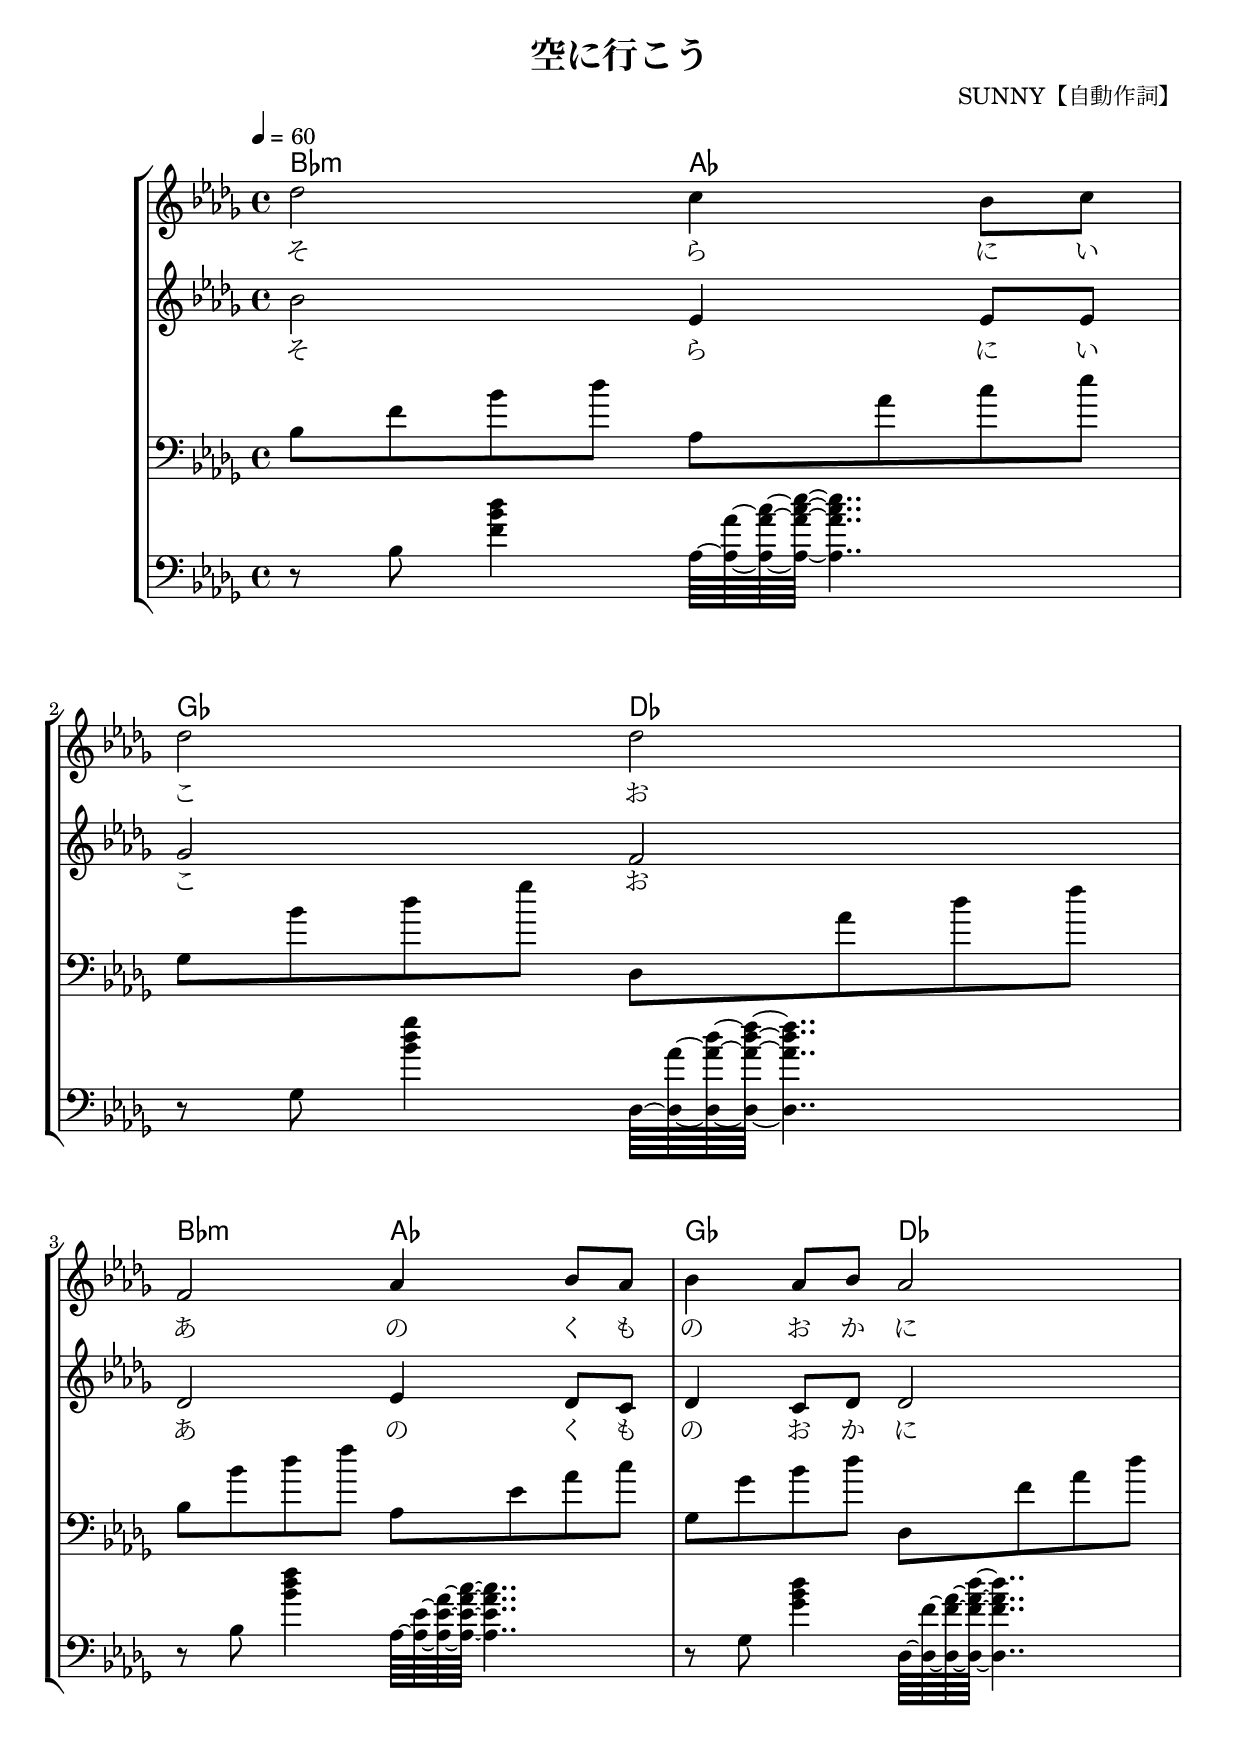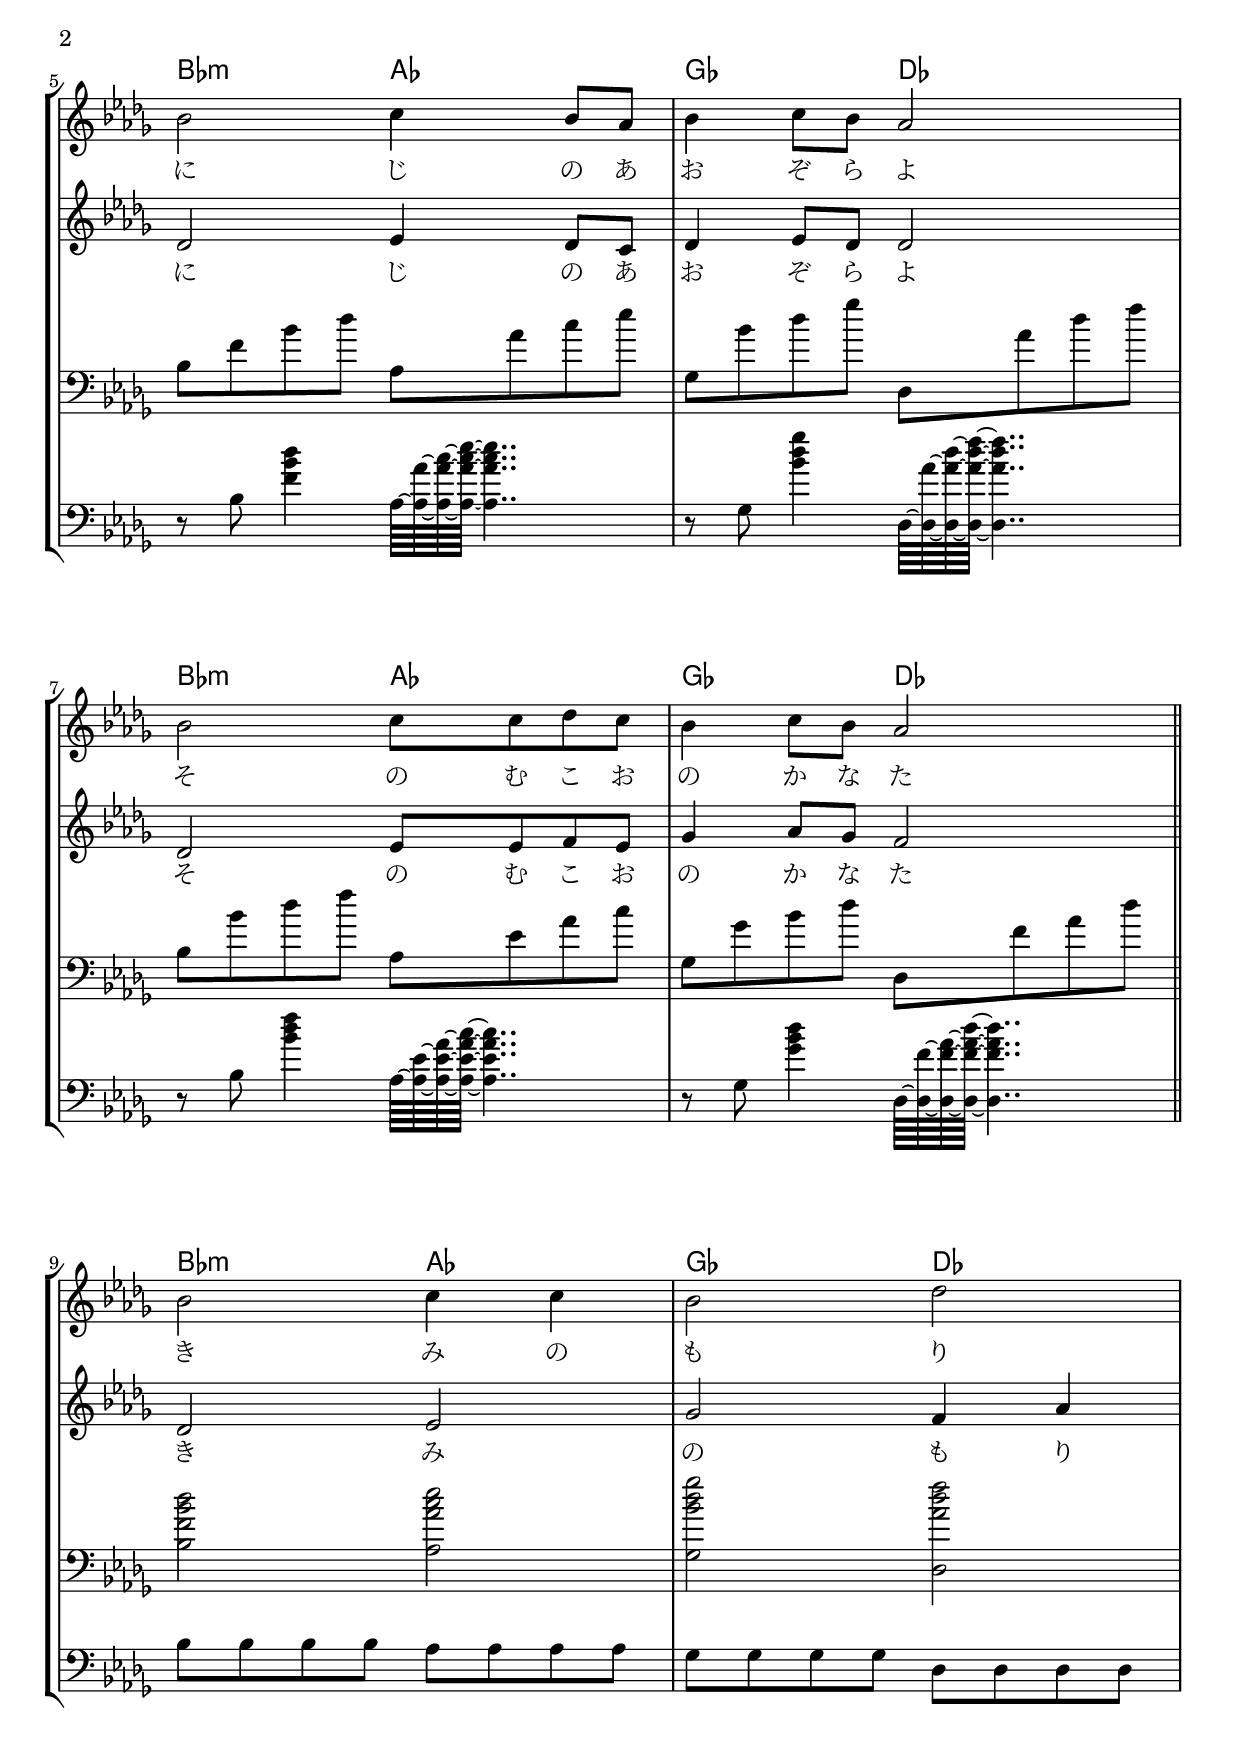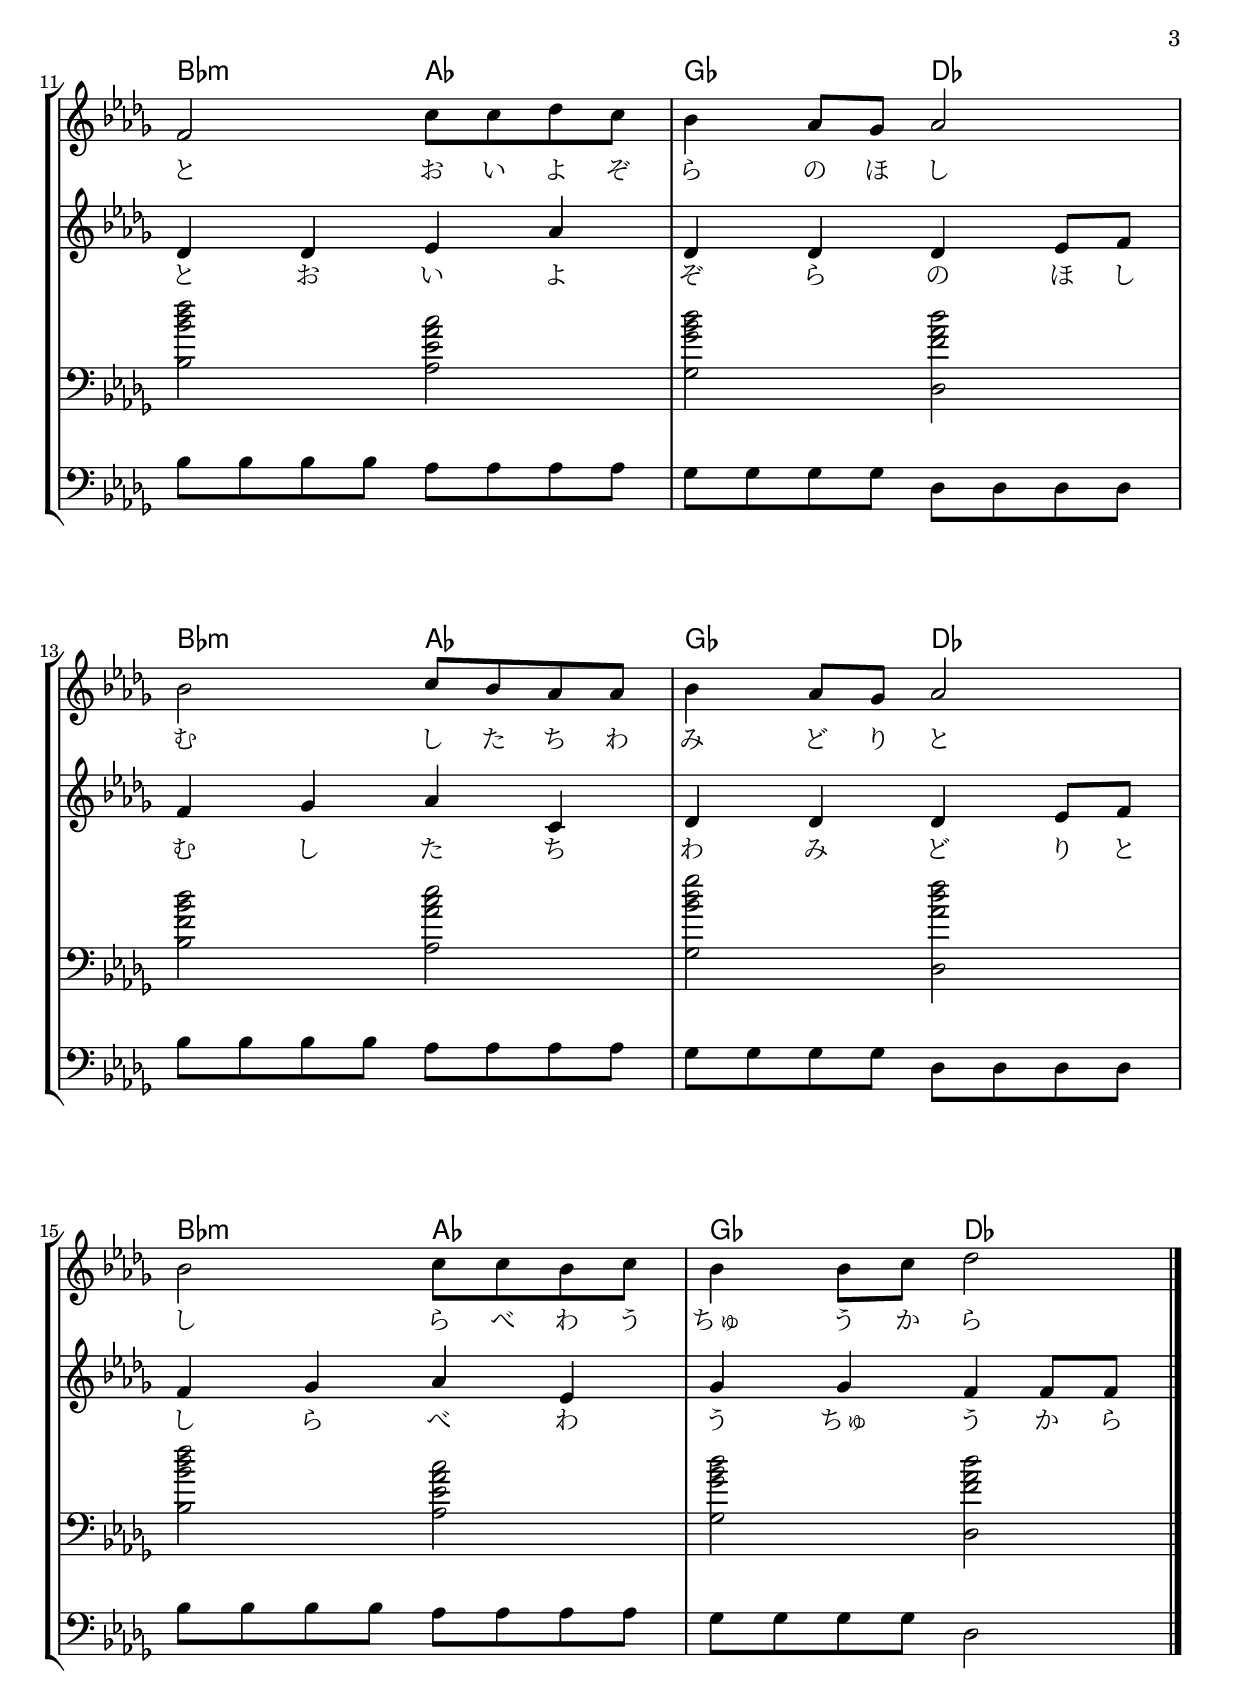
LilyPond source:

\version "2.12.1"

\header {
	title = \markup {空に行こう}
	composer = \markup \center-column {SUNNY【自動作詞】}
}

harmony = \chordmode {
	bes2:m as ges des bes:m as ges des bes:m as ges des bes:m as ges des 

	bes:m as ges des bes:m as ges des bes:m as ges des bes:m as ges des 
}

melody = {
	\set Staff.midiInstrument = #"fss0.31"
		\key des \major
	\tempo 4 = 60
des''2  c''4  bes'8  c''8 
	des''2  des''2 
	f'2  as'4  bes'8  as'8 
	bes'4  as'8  bes'8  as'2 
	bes'2  c''4  bes'8  as'8 
	bes'4  c''8  bes'8  as'2 
	bes'2  c''8  c''8  des''8  c''8 
	bes'4  c''8  bes'8  as'2
	\set Staff.midiInstrument = #"fss0.31"
	bes'2  c''4  c''4 
	bes'2  des''2 
	f'2  c''8  c''8  des''8  c''8 
	bes'4  as'8  ges'8  as'2 
	bes'2  c''8  bes'8  as'8  as'8 
	bes'4  as'8  ges'8  as'2 
	bes'2  c''8  c''8  bes'8  c''8 
	bes'4  bes'8  c''8  des''2
	\bar "|."
}

words = \lyricmode {
	そ  ら  に  い  こ  お  あ  の  く  も  の  お  か  に  に  じ  の  あ  お  ぞ  ら  よ  そ  の  む  こ  お  の  か  な  た  
	き  み  の  も  り  と  お  い  よ  ぞ  ら  の  ほ  し  む  し  た  ち  わ  み  ど  り  と  し  ら  べ  わ  う  ちゅ  う  か  ら  
}

secondmelody = {
	\set Staff.midiInstrument = #"fss0.35"
		\key des \major
	\tempo 4 = 60
bes'2  es'4  es'8  es'8 
	ges'2  f'2 
	des'2  es'4  des'8  c'8 
	des'4  c'8  des'8  des'2 
	des'2  es'4  des'8  c'8 
	des'4  es'8  des'8  des'2 
	des'2  es'8  es'8  f'8  es'8 
	ges'4  as'8  ges'8  f'2
	\set Staff.midiInstrument = #"fss0.32"
	des'2  es'2 
	ges'2  f'4  as'4 
	des'4  des'4  es'4  as'4 
	des'4  des'4  des'4  es'8  f'8 
	f'4  ges'4  as'4  c'4 
	des'4  des'4  des'4  es'8  f'8 
	f'4  ges'4  as'4  es'4 
	ges'4  ges'4  f'4  f'8  f'8
	\bar "|."
}

secondwords = \lyricmode {
	そ  ら  に  い  こ  お  あ  の  く  も  の  お  か  に  に  じ  の  あ  お  ぞ  ら  よ  そ  の  む  こ  お  の  か  な  た  
	き  み  の  も  り  と  お  い  よ  ぞ  ら  の  ほ  し  む  し  た  ち  わ  み  ど  り  と  し  ら  べ  わ  う  ちゅ  う  か  ら  
}

tempochange = {
	\tempo 4 = 60
	r1 | r1 | r1 | r1 | r1 | r1 | r1 | r1 \bar "||"
	\tempo 4 = 60
	r1 | r1 | r1 | r1 | r1 | r1 | r1 | r1 \bar "|."
}

mainacc = {
	\clef bass
	\set Staff.midiInstrument = #"Acoustic Guitar (steel)"
	\key des \major
	\tempo 4 = 60
	bes8 f'8 bes'8 des''8
	as8 as'8 c''8 es''8
	ges8 bes'8 des''8 ges''8
	des8 as'8 des''8 f''8
	bes8 bes'8 des''8 f''8
	as8 es'8 as'8 c''8
	ges8 ges'8 bes'8 des''8
	des8 f'8 as'8 des''8
	bes8 f'8 bes'8 des''8
	as8 as'8 c''8 es''8
	ges8 bes'8 des''8 ges''8
	des8 as'8 des''8 f''8
	bes8 bes'8 des''8 f''8
	as8 es'8 as'8 c''8
	ges8 ges'8 bes'8 des''8
	des8 f'8 as'8 des''8
	\bar "||"

	\set Staff.midiInstrument = #"Ocarina"
	<bes f' bes' des''>2
	<as as' c'' es''>2
	<ges bes' des'' ges''>2
	<des as' des'' f''>2
	<bes bes' des'' f''>2
	<as es' as' c''>2
	<ges ges' bes' des''>2
	<des f' as' des''>2
	<bes f' bes' des''>2
	<as as' c'' es''>2
	<ges bes' des'' ges''>2
	<des as' des'' f''>2
	<bes bes' des'' f''>2
	<as es' as' c''>2
	<ges ges' bes' des''>2
	<des f' as' des''>2
	\bar "|."
}

subacc = {
	\clef bass
	\set Staff.midiInstrument = #"Harmonica"
	\key des \major
	\tempo 4 = 60
	r8 bes8 <f' bes' des''>4
	as64~ <as~ as'~> <as~ as'~ c''~> <as as' c'' es''>~ <as as' c'' es''>4..
	r8 ges8 <bes' des'' ges''>4
	des64~ <des~ as'~> <des~ as'~ des''~> <des as' des'' f''>~ <des as' des'' f''>4..
	r8 bes8 <bes' des'' f''>4
	as64~ <as~ es'~> <as~ es'~ as'~> <as es' as' c''>~ <as es' as' c''>4..
	r8 ges8 <ges' bes' des''>4
	des64~ <des~ f'~> <des~ f'~ as'~> <des f' as' des''>~ <des f' as' des''>4..
	r8 bes8 <f' bes' des''>4
	as64~ <as~ as'~> <as~ as'~ c''~> <as as' c'' es''>~ <as as' c'' es''>4..
	r8 ges8 <bes' des'' ges''>4
	des64~ <des~ as'~> <des~ as'~ des''~> <des as' des'' f''>~ <des as' des'' f''>4..
	r8 bes8 <bes' des'' f''>4
	as64~ <as~ es'~> <as~ es'~ as'~> <as es' as' c''>~ <as es' as' c''>4..
	r8 ges8 <ges' bes' des''>4
	des64~ <des~ f'~> <des~ f'~ as'~> <des f' as' des''>~ <des f' as' des''>4..
	\bar "||"

	\set Staff.midiInstrument = #"Acoustic Guitar (nylon)"
	bes8 bes8 bes8 bes8
	as8 as8 as8 as8
	ges8 ges8 ges8 ges8
	des8 des8 des8 des8
	bes8 bes8 bes8 bes8
	as8 as8 as8 as8
	ges8 ges8 ges8 ges8
	des8 des8 des8 des8
	bes8 bes8 bes8 bes8
	as8 as8 as8 as8
	ges8 ges8 ges8 ges8
	des8 des8 des8 des8
	bes8 bes8 bes8 bes8
	as8 as8 as8 as8
	ges8 ges8 ges8 ges8
	des2
	\bar "|."
}

percA = {
	\drummode {
	r1 |r1 |r1 |r1 |r1 |r1 |r1 |r1 \bar "||"
	r1  |r1  |r1  |r1  |r1  |r1  |r1  |r2 r8 hho4 hho8  \bar "|."
	}
}

percB = {
	\drummode {
	r1 |r1 |r1 |r1 |r1 |r1 |r1 |r1 \bar "||"
	r4. hhp2 hhp8  |r4. hhp2 hhp8  |r4. hhp2 hhp8  |r4. hhp2 hhp8  |r4. hhp2 hhp8  |r4. hhp2 hhp8  |r4. hhp2 hhp8  |hhp4 hhp4 hhp4 hhp4  \bar "|."
	}
}

percC = {
	\drummode {
	r1 |r1 |r1 |r1 |r1 |r1 |r1 |r1 \bar "||"
	hh4 hh4 hh4 hh4  |hh4 hh4 hh4 hh4  |hh4 hh4 hh4 hh4  |hh4 hh4 hh4 hh4  |hh4 hh4 hh4 hh4  |hh4 hh4 hh4 hh4  |hh4 hh4 hh4 hh4  |r4. hh2 r8  \bar "|."
	}
}

percD = {
	\drummode {
	r1 |r1 |r1 |r1 |r1 |r1 |r1 |r1 \bar "||"
	bd2. r8 bd8  |bd8. bd8. bd2 bd8  |bd2. r8 bd8  |bd8. bd8. bd2 bd8  |bd2. r8 bd8  |bd8. bd8. bd2 bd8  |bd2. r8 bd8  |bd8. bd4. r16 bd4 bd8  \bar "|."
	}
}

percE = {
	\drummode {
	r1 |r1 |r1 |r1 |r1 |r1 |r1 |r1 \bar "||"
	r1 | r1 | r1 | r1 | r1 | r1 | r1 | r1 \bar "|."
	}
}

\score {
	<<
		\new StaffGroup <<
			\new ChordNames {\harmony}
			\new Voice = "melody" {\melody}
			\new Lyrics \lyricsto "melody" \words
			\new Voice = "secondmelody" {\secondmelody}
			\new Lyrics \lyricsto "secondmelody" \secondwords
			\new Staff = "mainacc" {\mainacc}
			\new Staff = "subacc" {\subacc}
		>>
	>>
	\layout { }
}
